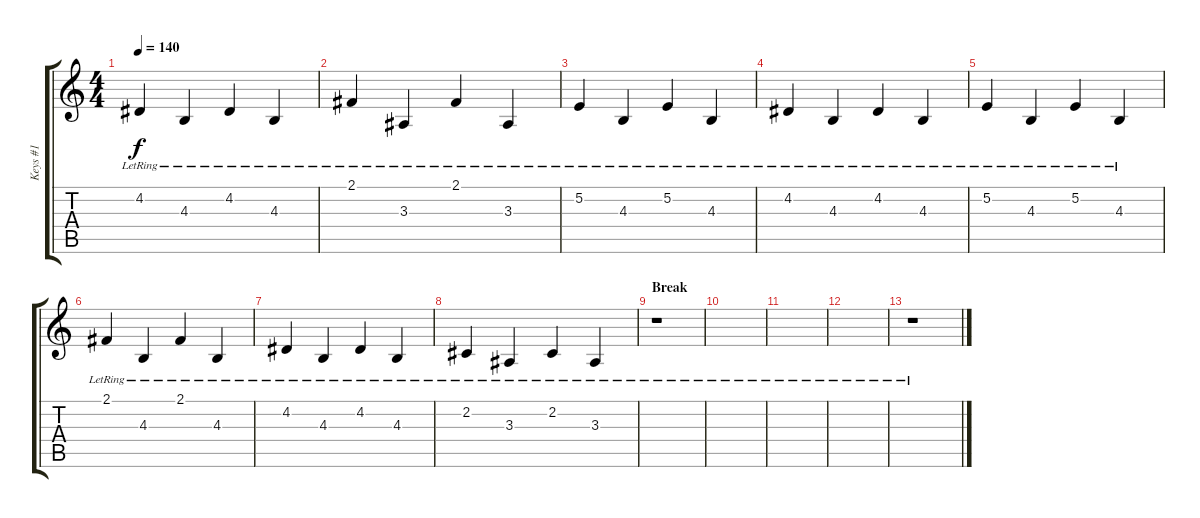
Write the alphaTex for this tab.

\track ("Keys #1" "Keys #1") {instrument acousticgrandpiano}
\staff {score tabs}
\tuning (E4 B3 G3 D3 A2 E2) {hide}
\ts (4 4)
\tempo 140
\clef g2
\ks c
4.2{lr}.4{dy f} 4.3{lr}.4 4.2{lr}.4 4.3{lr}.4 |
2.1{lr}.4 3.3{lr}.4 2.1{lr}.4 3.3{lr}.4 |
5.2{lr}.4 4.3{lr}.4 5.2{lr}.4 4.3{lr}.4 |
4.2{lr}.4 4.3{lr}.4 4.2{lr}.4 4.3{lr}.4 |
5.2{lr}.4 4.3{lr}.4 5.2{lr}.4 4.3{lr}.4 |
2.1{lr}.4 4.3{lr}.4 2.1{lr}.4 4.3{lr}.4 |
4.2{lr}.4 4.3{lr}.4 4.2{lr}.4 4.3{lr}.4 |
2.2{lr}.4 3.3{lr}.4 2.2{lr}.4 3.3{lr}.4 |
\section ("" "Break")
r.1 |
|
|
|
r.1
